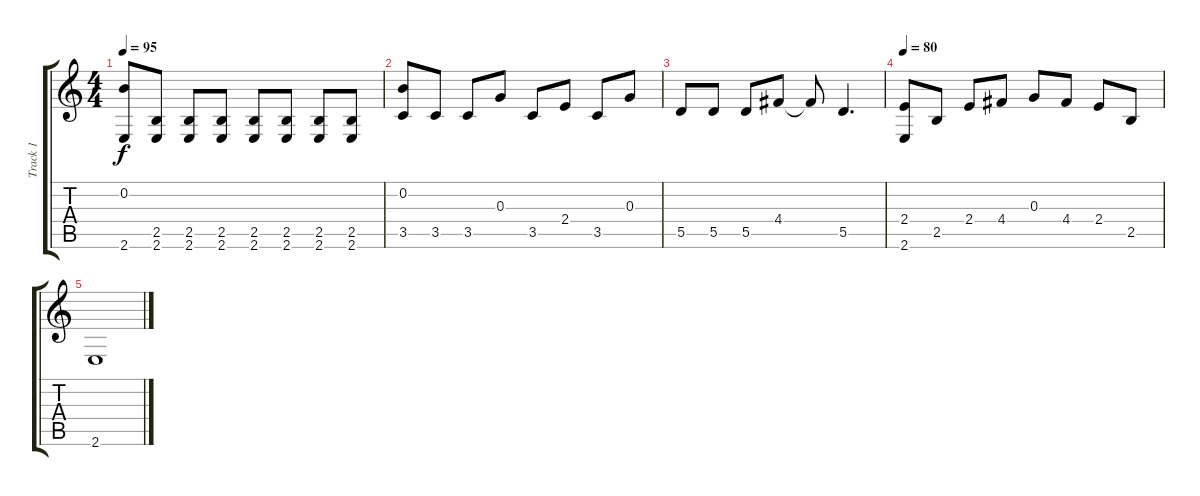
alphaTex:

\track ("Track 1" "Track 1") {instrument acousticguitarnylon}
\staff {score tabs}
\tuning (E4 B3 G3 D3 A2 D2) {hide}
\ts (4 4)
\tempo 95
\clef g2
\ks c
(0.2 2.6).8{dy f} (2.5 2.6).8 (2.5 2.6).8 (2.5 2.6).8 (2.5 2.6).8 (2.5 2.6).8 (2.5 2.6).8 (2.5 2.6).8 |
(0.2 3.5).8 3.5.8 3.5.8 0.3.8 3.5.8 2.4.8 3.5.8 0.3.8 |
5.5.8 5.5.8 5.5.8 4.4.8 4.4{t}.8 5.5.4{d} |
\tempo 80
(2.4 2.6).8 2.5.8 2.4.8 4.4.8 0.3.8 4.4.8 2.4.8 2.5.8 |
2.6.1
